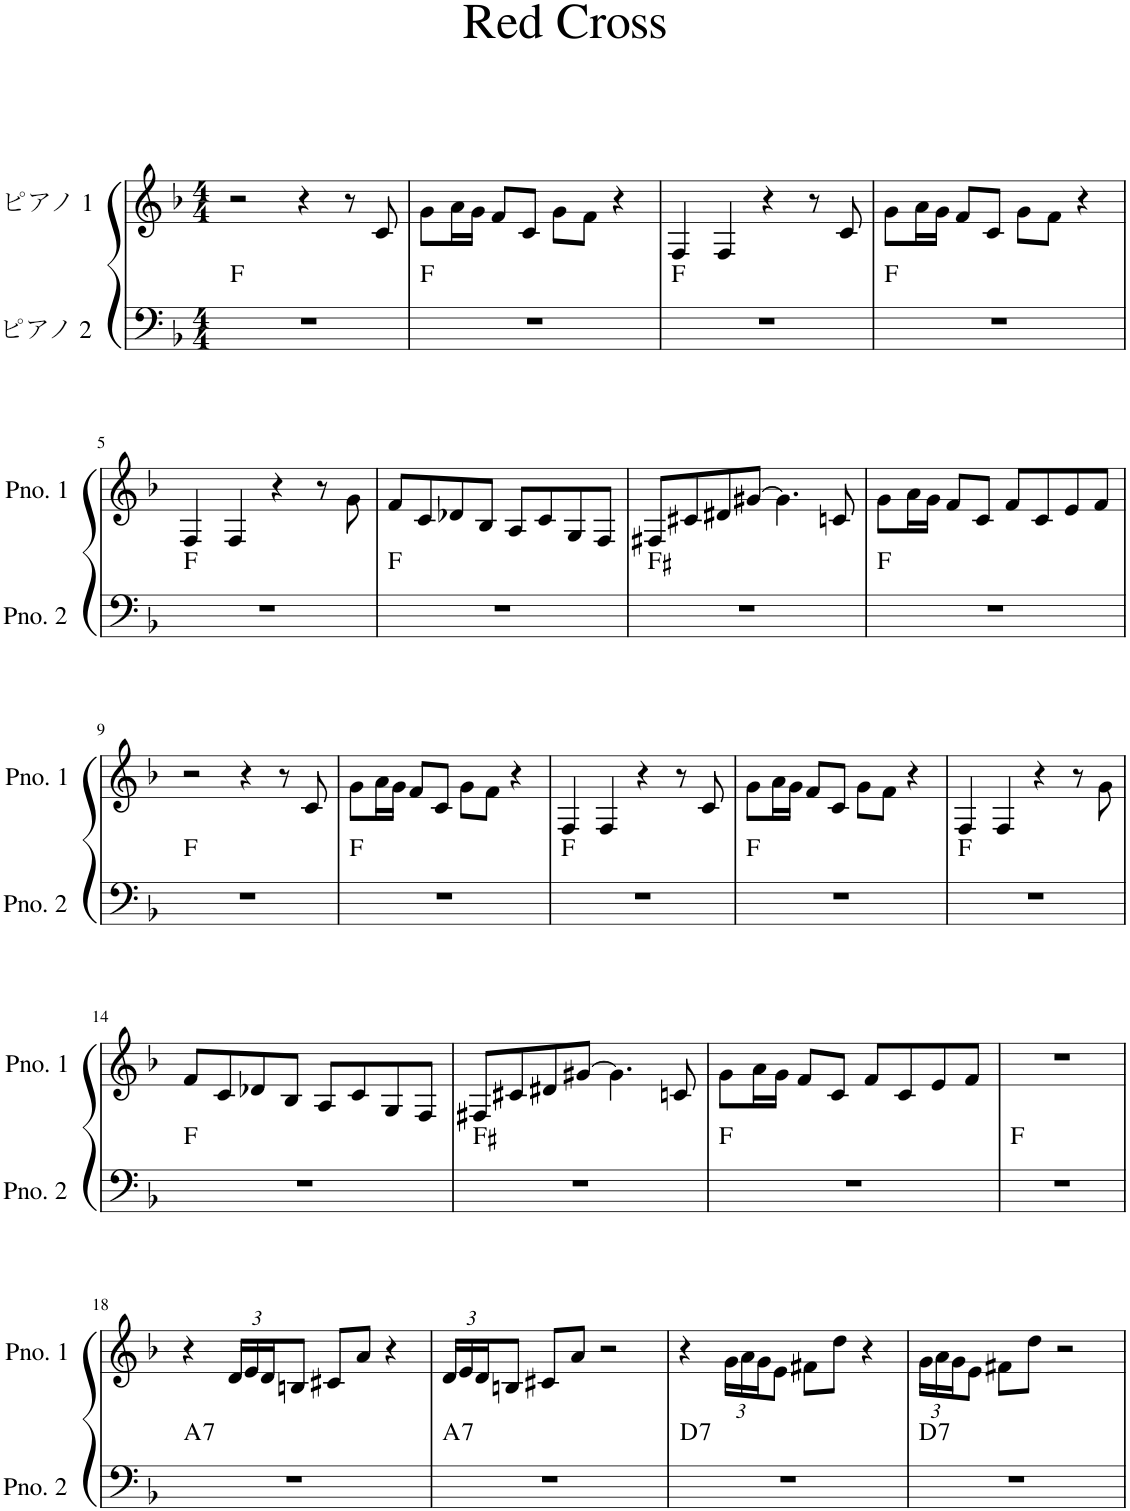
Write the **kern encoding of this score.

**kern	**harte	**kern
*part2	*part2	*part1
*staff2	*	*staff1
*I"ピアノ 2	*	*I"ピアノ 1
*clefF4	*	*clefG2
*k[b-]	*	*k[b-]
*M4/4	*	*M4/4
=1	=1	=1
1r	F:maj	2r
.	.	4r
.	.	8r
.	.	8c/
=2	=2	=2
1r	F:maj	8g\L
.	.	16a\L
.	.	16g\JJ
.	.	8f/L
.	.	8c/J
.	.	8g\L
.	.	8f\J
.	.	4r
=3	=3	=3
1r	F:maj	4F/
.	.	4F/
.	.	4r
.	.	8r
.	.	8c/
=4	=4	=4
1r	F:maj	8g\L
.	.	16a\L
.	.	16g\JJ
.	.	8f/L
.	.	8c/J
.	.	8g\L
.	.	8f\J
.	.	4r
!!LO:LB:g=z
=5	=5	=5
1r	F:maj	4F/
.	.	4F/
.	.	4r
.	.	8r
.	.	8g\
=6	=6	=6
1r	F:maj	8f/L
.	.	8c/
.	.	8d-X/
.	.	8B-/J
.	.	8A/L
.	.	8c/
.	.	8G/
.	.	8F/J
=7	=7	=7
1r	F#:maj	8F#X/L
.	.	8c#X/
.	.	8d#X/
.	.	[8g#X/J
.	.	4.g#\]
.	.	8cn/
=8	=8	=8
1r	F:maj	8g\L
.	.	16a\L
.	.	16g\JJ
.	.	8f/L
.	.	8c/J
.	.	8f/L
.	.	8c/
.	.	8e/
.	.	8f/J
!!LO:LB:g=z
=9	=9	=9
1r	F:maj	2r
.	.	4r
.	.	8r
.	.	8c/
=10	=10	=10
1r	F:maj	8g\L
.	.	16a\L
.	.	16g\JJ
.	.	8f/L
.	.	8c/J
.	.	8g\L
.	.	8f\J
.	.	4r
=11	=11	=11
1r	F:maj	4F/
.	.	4F/
.	.	4r
.	.	8r
.	.	8c/
=12	=12	=12
1r	F:maj	8g\L
.	.	16a\L
.	.	16g\JJ
.	.	8f/L
.	.	8c/J
.	.	8g\L
.	.	8f\J
.	.	4r
=13	=13	=13
1r	F:maj	4F/
.	.	4F/
.	.	4r
.	.	8r
.	.	8g\
!!LO:LB:g=z
=14	=14	=14
1r	F:maj	8f/L
.	.	8c/
.	.	8d-X/
.	.	8B-/J
.	.	8A/L
.	.	8c/
.	.	8G/
.	.	8F/J
=15	=15	=15
1r	F#:maj	8F#X/L
.	.	8c#X/
.	.	8d#X/
.	.	[8g#X/J
.	.	4.g#\]
.	.	8cn/
=16	=16	=16
1r	F:maj	8g\L
.	.	16a\L
.	.	16g\JJ
.	.	8f/L
.	.	8c/J
.	.	8f/L
.	.	8c/
.	.	8e/
.	.	8f/J
=17	=17	=17
1r	F:maj	1r
!!LO:LB:g=z
=18	=18	=18
!	!LO:H:kt=7	!
1r	A:7	4r
*	*	*Xbrackettup
.	.	24d/LL
.	.	24e/
.	.	24d/J
.	.	8Bn/J
.	.	8c#X/L
.	.	8a/J
.	.	4r
=19	=19	=19
!	!LO:H:kt=7	!
1r	A:7	24d/LL
.	.	24e/
.	.	24d/J
.	.	8Bn/J
.	.	8c#X/L
.	.	8a/J
.	.	2r
=20	=20	=20
!	!LO:H:kt=7	!
1r	D:7	4r
.	.	24g\LL
.	.	24a\
.	.	24g\J
.	.	8e\J
.	.	8f#X\L
.	.	8dd\J
.	.	4r
=21	=21	=21
!	!LO:H:kt=7	!
1r	D:7	24g\LL
.	.	24a\
.	.	24g\J
.	.	8e\J
.	.	8f#X\L
.	.	8dd\J
.	.	2r
=	=	=
*-	*-	*-
